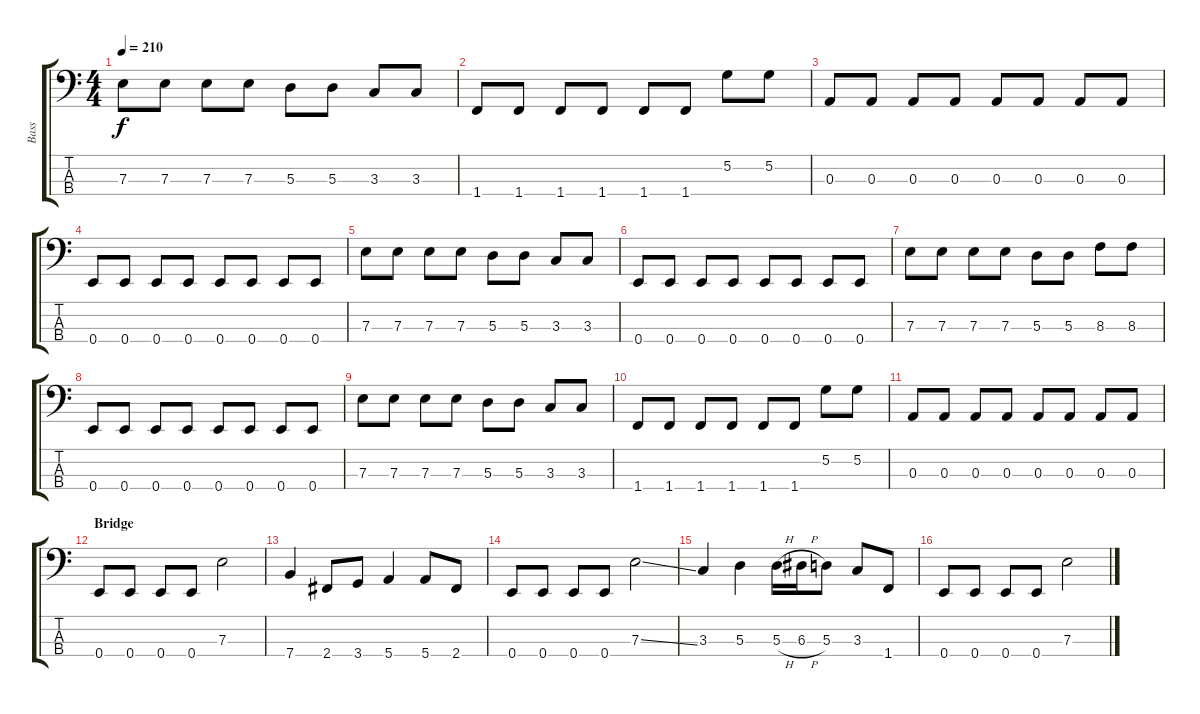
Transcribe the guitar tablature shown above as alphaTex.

\track ("Bass" "Bass") {instrument electricbassfinger}
\staff {score tabs}
\tuning (G2 D2 A1 E1) {hide}
\ts (4 4)
\tempo 210
\clef f4
\ks c
7.3.8{dy f} 7.3.8 7.3.8 7.3.8 5.3.8 5.3.8 3.3.8 3.3.8 |
1.4.8 1.4.8 1.4.8 1.4.8 1.4.8 1.4.8 5.2.8 5.2.8 |
0.3.8 0.3.8 0.3.8 0.3.8 0.3.8 0.3.8 0.3.8 0.3.8 |
0.4.8 0.4.8 0.4.8 0.4.8 0.4.8 0.4.8 0.4.8 0.4.8 |
7.3.8 7.3.8 7.3.8 7.3.8 5.3.8 5.3.8 3.3.8 3.3.8 |
0.4.8 0.4.8 0.4.8 0.4.8 0.4.8 0.4.8 0.4.8 0.4.8 |
7.3.8 7.3.8 7.3.8 7.3.8 5.3.8 5.3.8 8.3.8 8.3.8 |
0.4.8 0.4.8 0.4.8 0.4.8 0.4.8 0.4.8 0.4.8 0.4.8 |
7.3.8 7.3.8 7.3.8 7.3.8 5.3.8 5.3.8 3.3.8 3.3.8 |
1.4.8 1.4.8 1.4.8 1.4.8 1.4.8 1.4.8 5.2.8 5.2.8 |
0.3.8 0.3.8 0.3.8 0.3.8 0.3.8 0.3.8 0.3.8 0.3.8 |
\section ("" "Bridge")
0.4.8 0.4.8 0.4.8 0.4.8 7.3.2 |
7.4.4 2.4.8 3.4.8 5.4.4 5.4.8 2.4.8 |
0.4.8 0.4.8 0.4.8 0.4.8 7.3{ss}.2 |
3.3.4 5.3.4 5.3{h}.16 6.3{h}.16 5.3.8 3.3.8 1.4.8 |
0.4.8 0.4.8 0.4.8 0.4.8 7.3.2
